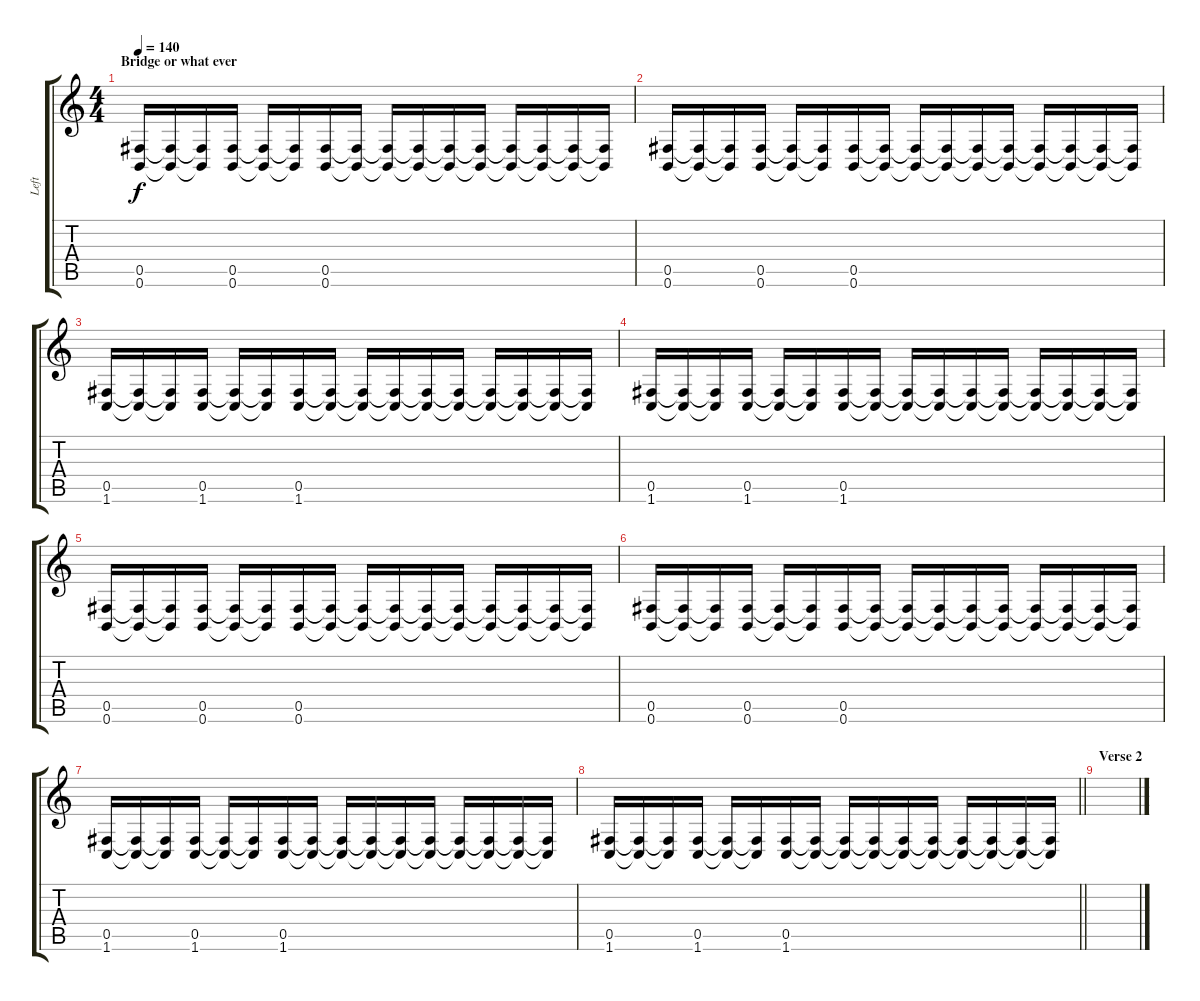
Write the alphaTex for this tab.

\track ("Left" "Left") {instrument distortionguitar}
\staff {score tabs}
\tuning (Db4 Ab3 E3 B2 Gb2 B1) {hide}
\ts (4 4)
\section ("" "Bridge or what ever")
\tempo 140
\clef g2
\ks c
(0.5 0.6).16{dy f} (0.5{t} 0.6{t}).16 (0.5{t} 0.6{t}).16 (0.5 0.6).16 (0.5{t} 0.6{t}).16 (0.5{t} 0.6{t}).16 (0.5 0.6).16 (0.5{t} 0.6{t}).16 (0.5{t} 0.6{t}).16 (0.5{t} 0.6{t}).16 (0.5{t} 0.6{t}).16 (0.5{t} 0.6{t}).16 (0.5{t} 0.6{t}).16 (0.5{t} 0.6{t}).16 (0.5{t} 0.6{t}).16 (0.5{t} 0.6{t}).16 |
(0.5 0.6).16 (0.5{t} 0.6{t}).16 (0.5{t} 0.6{t}).16 (0.5 0.6).16 (0.5{t} 0.6{t}).16 (0.5{t} 0.6{t}).16 (0.5 0.6).16 (0.5{t} 0.6{t}).16 (0.5{t} 0.6{t}).16 (0.5{t} 0.6{t}).16 (0.5{t} 0.6{t}).16 (0.5{t} 0.6{t}).16 (0.5{t} 0.6{t}).16 (0.5{t} 0.6{t}).16 (0.5{t} 0.6{t}).16 (0.5{t} 0.6{t}).16 |
(0.5 1.6).16 (0.5{t} 1.6{t}).16 (0.5{t} 1.6{t}).16 (0.5 1.6).16 (0.5{t} 1.6{t}).16 (0.5{t} 1.6{t}).16 (0.5 1.6).16 (0.5{t} 1.6{t}).16 (0.5{t} 1.6{t}).16 (0.5{t} 1.6{t}).16 (0.5{t} 1.6{t}).16 (0.5{t} 1.6{t}).16 (0.5{t} 1.6{t}).16 (0.5{t} 1.6{t}).16 (0.5{t} 1.6{t}).16 (0.5{t} 1.6{t}).16 |
(0.5 1.6).16 (0.5{t} 1.6{t}).16 (0.5{t} 1.6{t}).16 (0.5 1.6).16 (0.5{t} 1.6{t}).16 (0.5{t} 1.6{t}).16 (0.5 1.6).16 (0.5{t} 1.6{t}).16 (0.5{t} 1.6{t}).16 (0.5{t} 1.6{t}).16 (0.5{t} 1.6{t}).16 (0.5{t} 1.6{t}).16 (0.5{t} 1.6{t}).16 (0.5{t} 1.6{t}).16 (0.5{t} 1.6{t}).16 (0.5{t} 1.6{t}).16 |
(0.5 0.6).16 (0.5{t} 0.6{t}).16 (0.5{t} 0.6{t}).16 (0.5 0.6).16 (0.5{t} 0.6{t}).16 (0.5{t} 0.6{t}).16 (0.5 0.6).16 (0.5{t} 0.6{t}).16 (0.5{t} 0.6{t}).16 (0.5{t} 0.6{t}).16 (0.5{t} 0.6{t}).16 (0.5{t} 0.6{t}).16 (0.5{t} 0.6{t}).16 (0.5{t} 0.6{t}).16 (0.5{t} 0.6{t}).16 (0.5{t} 0.6{t}).16 |
(0.5 0.6).16 (0.5{t} 0.6{t}).16 (0.5{t} 0.6{t}).16 (0.5 0.6).16 (0.5{t} 0.6{t}).16 (0.5{t} 0.6{t}).16 (0.5 0.6).16 (0.5{t} 0.6{t}).16 (0.5{t} 0.6{t}).16 (0.5{t} 0.6{t}).16 (0.5{t} 0.6{t}).16 (0.5{t} 0.6{t}).16 (0.5{t} 0.6{t}).16 (0.5{t} 0.6{t}).16 (0.5{t} 0.6{t}).16 (0.5{t} 0.6{t}).16 |
(0.5 1.6).16 (0.5{t} 1.6{t}).16 (0.5{t} 1.6{t}).16 (0.5 1.6).16 (0.5{t} 1.6{t}).16 (0.5{t} 1.6{t}).16 (0.5 1.6).16 (0.5{t} 1.6{t}).16 (0.5{t} 1.6{t}).16 (0.5{t} 1.6{t}).16 (0.5{t} 1.6{t}).16 (0.5{t} 1.6{t}).16 (0.5{t} 1.6{t}).16 (0.5{t} 1.6{t}).16 (0.5{t} 1.6{t}).16 (0.5{t} 1.6{t}).16 |
\barLineRight lightlight
(0.5 1.6).16 (0.5{t} 1.6{t}).16 (0.5{t} 1.6{t}).16 (0.5 1.6).16 (0.5{t} 1.6{t}).16 (0.5{t} 1.6{t}).16 (0.5 1.6).16 (0.5{t} 1.6{t}).16 (0.5{t} 1.6{t}).16 (0.5{t} 1.6{t}).16 (0.5{t} 1.6{t}).16 (0.5{t} 1.6{t}).16 (0.5{t} 1.6{t}).16 (0.5{t} 1.6{t}).16 (0.5{t} 1.6{t}).16 (0.5{t} 1.6{t}).16 |
\section ("" "Verse 2")
